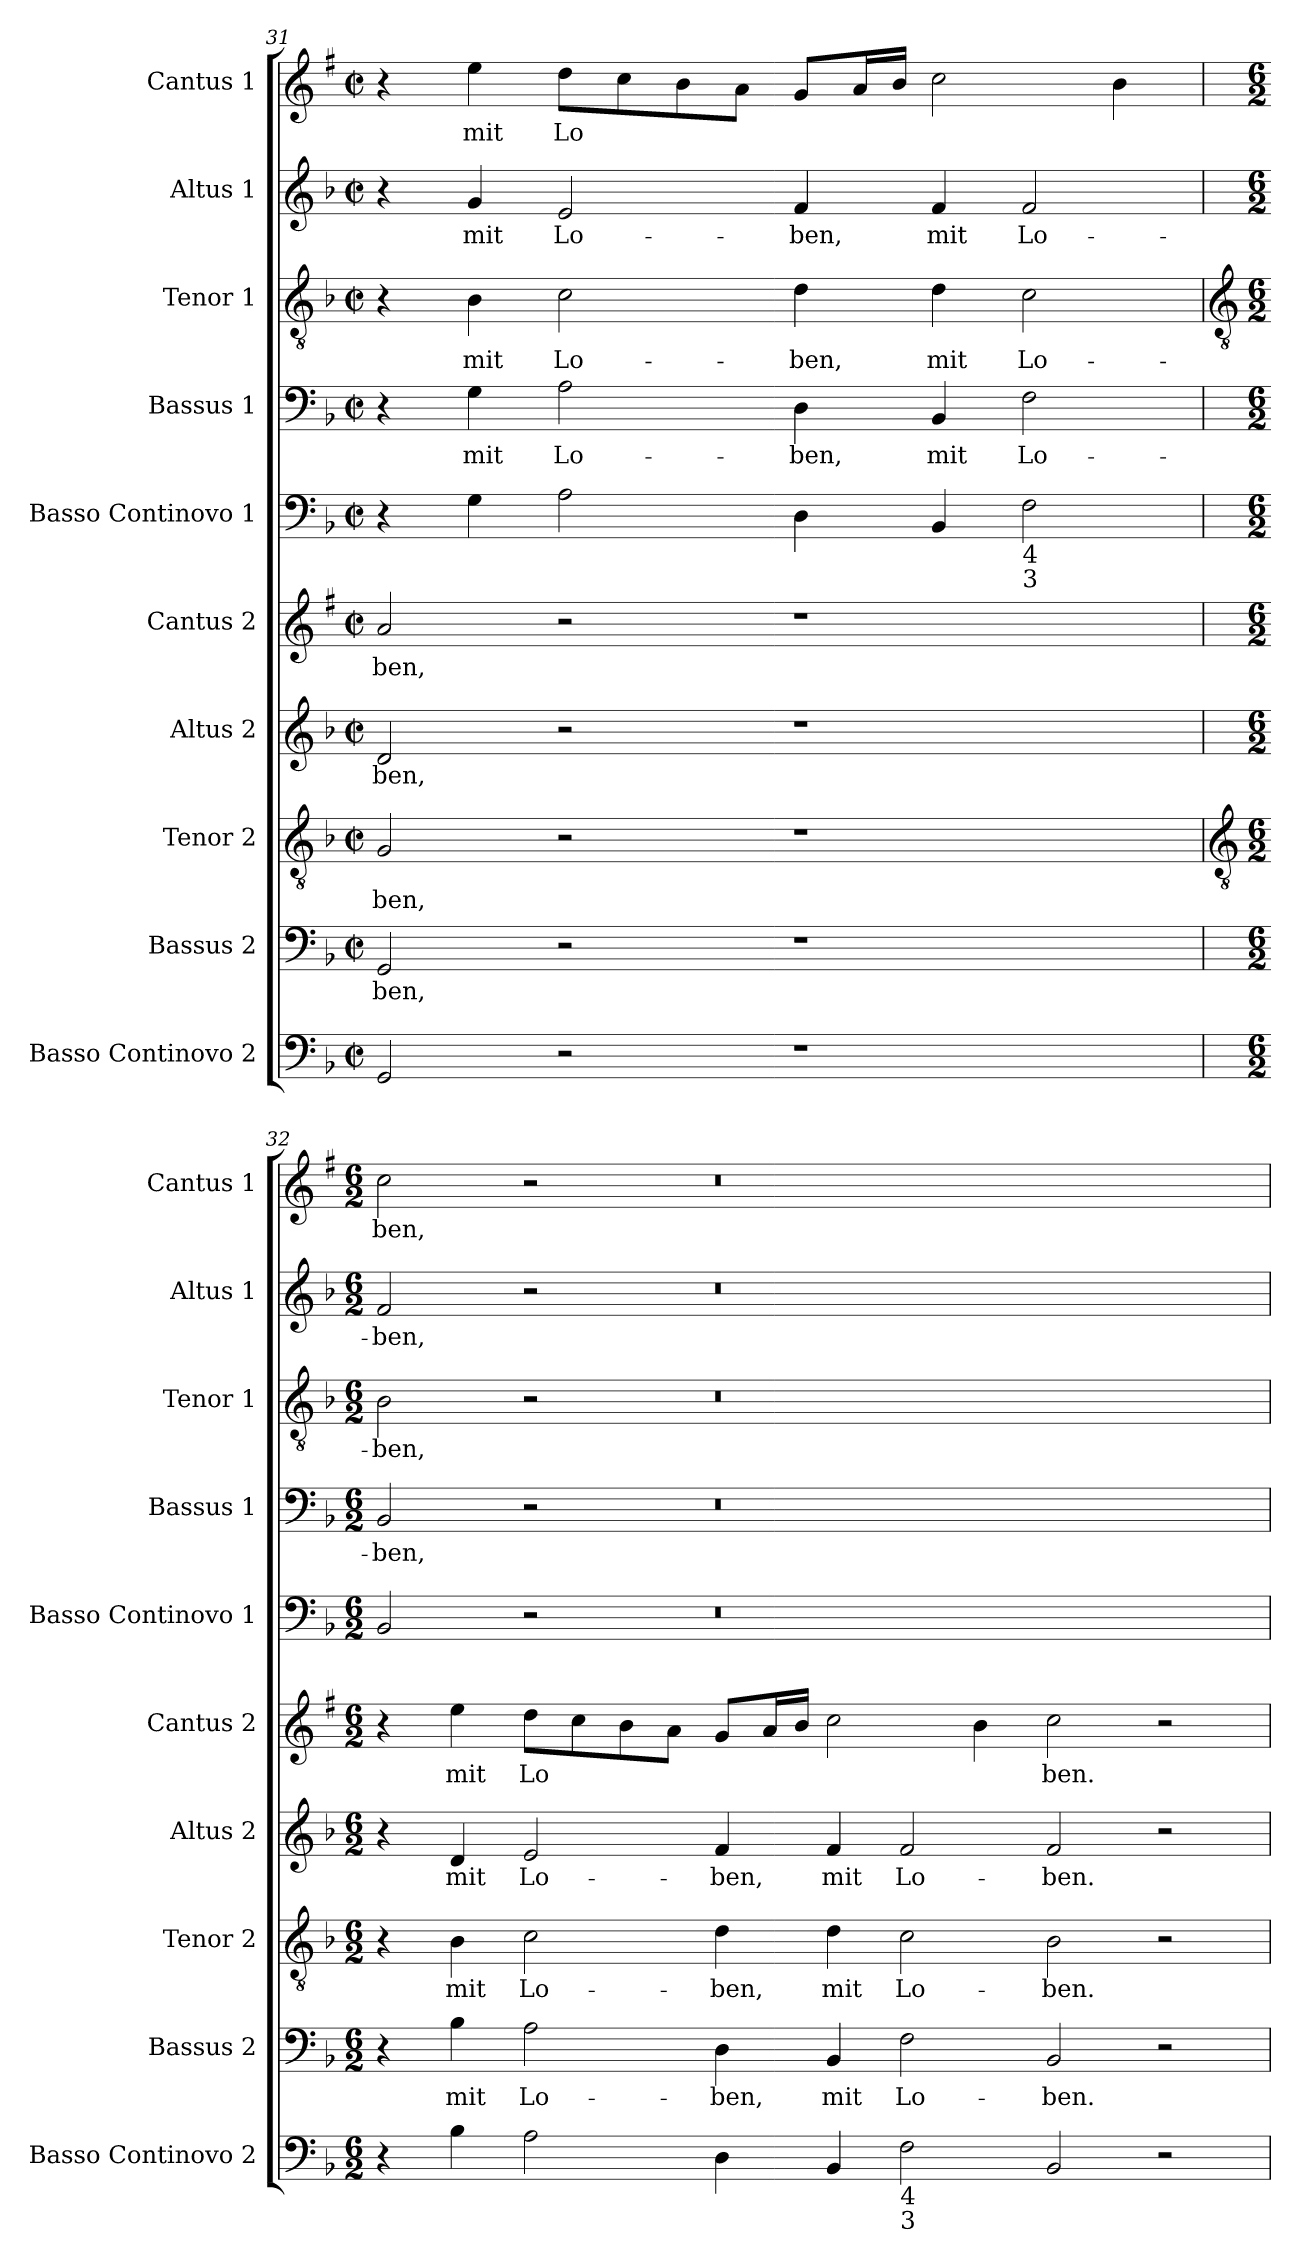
**kern	**kern	**text	**kern	**text	**kern	**text	**kern	**text	**kern	**kern	**text	**kern	**text	**kern	**text	**kern	**text
*part10	*part9	*part9	*part8	*part8	*part7	*part7	*part6	*part6	*part5	*part4	*part4	*part3	*part3	*part2	*part2	*part1	*part1
*staff10	*staff9	*staff9	*staff8	*staff8	*staff7	*staff7	*staff6	*staff6	*staff5	*staff4	*staff4	*staff3	*staff3	*staff2	*staff2	*staff1	*staff1
*I"Basso Continovo 2	*I"Bassus 2	*	*I"Tenor 2	*	*I"Altus 2	*	*I"Cantus 2	*	*I"Basso Continovo 1	*I"Bassus 1	*	*I"Tenor 1	*	*I"Altus 1	*	*I"Cantus 1	*
*I'Basso Continovo 2	*I'Bassus 2	*	*I'Tenor 2	*	*I'Altus 2	*	*I'Cantus 2	*	*I'Basso Continovo 1	*I'Bassus 1	*	*I'Tenor 1	*	*I'Altus 1	*	*I'Cantus 1	*
*clefF4	*clefF4	*	*clefGv2	*	*clefG2	*	*clefG2	*	*clefF4	*clefF4	*	*clefGv2	*	*clefG2	*	*clefG2	*
*	*	*	*	*	*	*	*ITrd1c2	*	*	*	*	*	*	*	*	*ITrd1c2	*
*k[b-]	*k[b-]	*	*k[b-]	*	*k[b-]	*	*k[b-]	*	*k[b-]	*k[b-]	*	*k[b-]	*	*k[b-]	*	*k[b-]	*
*F:	*F:	*	*F:	*	*F:	*	*F:	*	*F:	*F:	*	*F:	*	*F:	*	*F:	*
*M4/2	*M4/2	*	*M4/2	*	*M4/2	*	*M4/2	*	*M4/2	*M4/2	*	*M4/2	*	*M4/2	*	*M4/2	*
*met(c|)	*met(c|)	*	*met(c|)	*	*met(c|)	*	*met(c|)	*	*met(c|)	*met(c|)	*	*met(c|)	*	*met(c|)	*	*met(c|)	*
=31	=31	=31	=31	=31	=31	=31	=31	=31	=31	=31	=31	=31	=31	=31	=31	=31	=31
!	!	!LO:LY:b	!	!LO:LY:b	!	!LO:LY:b	!	!LO:LY:b	!	!	!	!	!	!	!	!	!
2GG	2GG	-ben,	2G	-ben,	2d	-ben,	2g	ben,	4r	4r	.	4r	.	4r	.	4r	.
!	!	!	!	!	!	!	!	!	!	!	!LO:LY:b	!	!LO:LY:b	!	!LO:LY:b	!	!LO:LY:b
.	.	.	.	.	.	.	.	.	4G	4G	mit	4B-	mit	4g	mit	4dd	mit
!	!	!	!	!	!	!	!	!	!	!	!LO:LY:b	!	!LO:LY:b	!	!LO:LY:b	!	!LO:LY:b
2r	2r	.	2r	.	2r	.	2r	.	2A	2A	Lo-	2c	Lo-	2e	Lo-	8ccL	Lo
.	.	.	.	.	.	.	.	.	.	.	.	.	.	.	.	8b-	.
.	.	.	.	.	.	.	.	.	.	.	.	.	.	.	.	8a	.
.	.	.	.	.	.	.	.	.	.	.	.	.	.	.	.	8gJ	.
!	!	!	!	!	!	!	!	!	!	!	!LO:LY:b	!	!LO:LY:b	!	!LO:LY:b	!	!
1r	1r	.	1r	.	1r	.	1r	.	4D	4D	-ben,	4d	-ben,	4f	-ben,	8fL	.
.	.	.	.	.	.	.	.	.	.	.	.	.	.	.	.	16gL	.
.	.	.	.	.	.	.	.	.	.	.	.	.	.	.	.	16aJJ	.
!	!	!	!	!	!	!	!	!	!	!	!LO:LY:b	!	!LO:LY:b	!	!LO:LY:b	!	!
.	.	.	.	.	.	.	.	.	4BB-	4BB-	mit	4d	mit	4f	mit	2b-	.
!	!	!	!	!	!	!	!	!	!LO:TX:b:t=4	!	!	!	!	!	!	!	!
!	!	!	!	!	!	!	!	!	!LO:TX:b:t=3	!	!	!	!	!	!	!	!
!	!	!	!	!	!	!	!	!	!	!	!LO:LY:b	!	!LO:LY:b	!	!LO:LY:b	!	!
.	.	.	.	.	.	.	.	.	2F	2F	Lo-	2c	Lo-	2f	Lo-	.	.
.	.	.	.	.	.	.	.	.	.	.	.	.	.	.	.	4a	.
!!LO:LB:g=z
=32	=32	=32	=32	=32	=32	=32	=32	=32	=32	=32	=32	=32	=32	=32	=32	=32	=32
*	*	*	*clefGv2	*	*	*	*	*	*	*	*	*clefGv2	*	*	*	*	*
*M6/2	*M6/2	*	*M6/2	*	*M6/2	*	*M6/2	*	*M6/2	*M6/2	*	*M6/2	*	*M6/2	*	*M6/2	*
!	!	!	!	!	!	!	!	!	!	!	!LO:LY:b	!	!LO:LY:b	!	!LO:LY:b	!	!LO:LY:b
4r	4r	.	4r	.	4r	.	4r	.	2BB-	2BB-	-ben,	2B-	-ben,	2f	-ben,	2b-	ben,
!	!	!LO:LY:b	!	!LO:LY:b	!	!LO:LY:b	!	!LO:LY:b	!	!	!	!	!	!	!	!	!
4B-	4B-	mit	4B-	mit	4d	mit	4dd	mit	.	.	.	.	.	.	.	.	.
!	!	!LO:LY:b	!	!LO:LY:b	!	!LO:LY:b	!	!LO:LY:b	!	!	!	!	!	!	!	!	!
2A	2A	Lo-	2c	Lo-	2e	Lo-	8ccL	Lo	2r	2r	.	2r	.	2r	.	2r	.
.	.	.	.	.	.	.	8b-	.	.	.	.	.	.	.	.	.	.
.	.	.	.	.	.	.	8a	.	.	.	.	.	.	.	.	.	.
.	.	.	.	.	.	.	8gJ	.	.	.	.	.	.	.	.	.	.
!	!	!LO:LY:b	!	!LO:LY:b	!	!LO:LY:b	!	!	!	!	!	!	!	!	!	!	!
4D	4D	-ben,	4d	-ben,	4f	-ben,	8fL	.	0r	0r	.	0r	.	0r	.	0r	.
.	.	.	.	.	.	.	16gL	.	.	.	.	.	.	.	.	.	.
.	.	.	.	.	.	.	16aJJ	.	.	.	.	.	.	.	.	.	.
!	!	!LO:LY:b	!	!LO:LY:b	!	!LO:LY:b	!	!	!	!	!	!	!	!	!	!	!
4BB-	4BB-	mit	4d	mit	4f	mit	2b-	.	.	.	.	.	.	.	.	.	.
!LO:TX:b:t=4	!	!	!	!	!	!	!	!	!	!	!	!	!	!	!	!	!
!LO:TX:b:t=3	!	!	!	!	!	!	!	!	!	!	!	!	!	!	!	!	!
!	!	!LO:LY:b	!	!LO:LY:b	!	!LO:LY:b	!	!	!	!	!	!	!	!	!	!	!
2F	2F	Lo-	2c	Lo-	2f	Lo-	.	.	.	.	.	.	.	.	.	.	.
.	.	.	.	.	.	.	4a	.	.	.	.	.	.	.	.	.	.
!	!	!LO:LY:b	!	!LO:LY:b	!	!LO:LY:b	!	!LO:LY:b	!	!	!	!	!	!	!	!	!
2BB-	2BB-	-ben.	2B-	-ben.	2f	-ben.	2b-	ben.	.	.	.	.	.	.	.	.	.
2r	2r	.	2r	.	2r	.	2r	.	.	.	.	.	.	.	.	.	.
=	=	=	=	=	=	=	=	=	=	=	=	=	=	=	=	=	=
*-	*-	*-	*-	*-	*-	*-	*-	*-	*-	*-	*-	*-	*-	*-	*-	*-	*-
